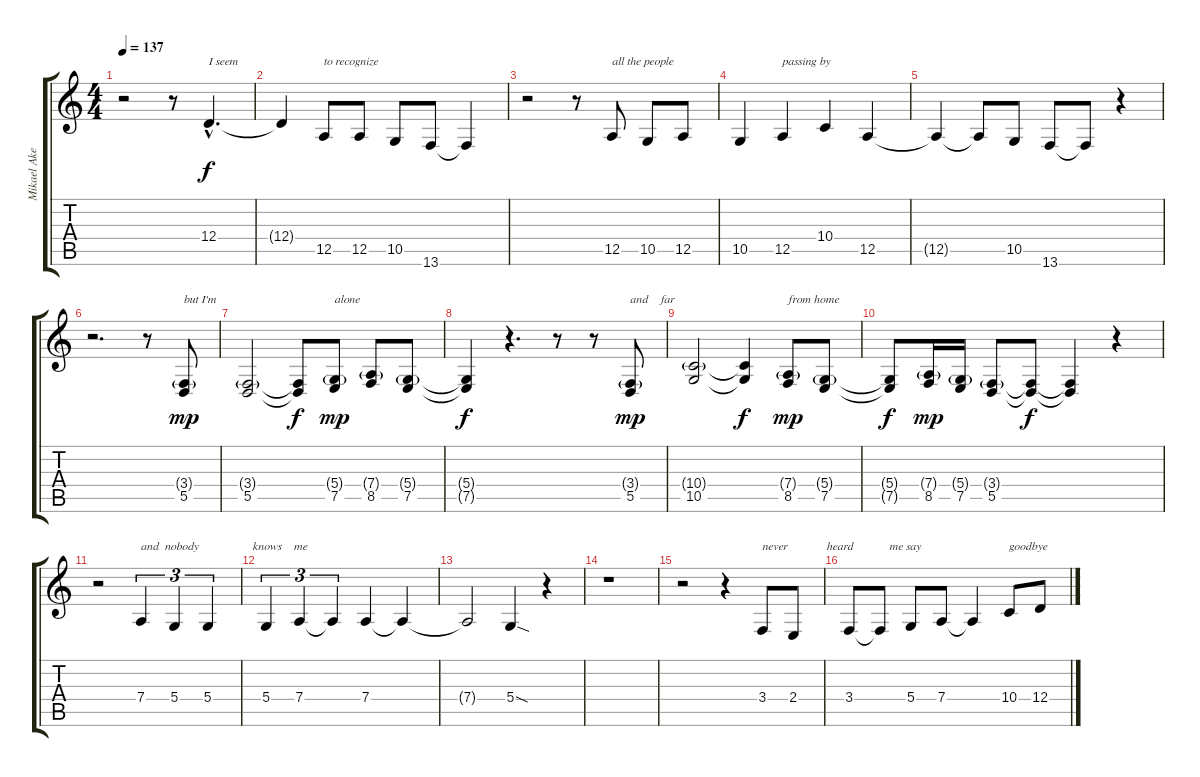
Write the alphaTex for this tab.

\track ("Mikael Akerfeldt (vocal)" "Mikael Ake") {instrument harmonica}
\staff {score tabs}
\tuning (E4 B3 G3 D3 A2 E2) {hide}
\ts (4 4)
\tempo 137
\clef g2
\ks c
r.2{dy f} r.8 12.4{hac}.4{d txt "I seem"} |
12.4{t}.4 12.5.8{txt "to recognize"} 12.5.8 10.5.8 13.6.8 13.6{t}.4 |
r.2 r.8 12.5.8{txt "all the people"} 10.5.8 12.5.8 |
10.5.4 12.5.4{txt "passing by"} 10.4.4 12.5.4 |
12.5{t}.4 12.5{t}.8 10.5.8 13.6.8 13.6{t}.8 r.4 |
r.2{d} r.8 (3.4{g} 5.5).8{txt "but I'm" dy mp} |
(3.4{g} 5.5).2 (3.4{t} 5.5{t}).8{dy f} (5.4{g} 7.5).8{txt "alone" dy mp} (7.4{g} 8.5).8 (5.4{g} 7.5).8 |
(5.4{t} 7.5{t}).4{dy f} r.4{d} r.8 r.8 (3.4{g} 5.5).8{txt "and    far" dy mp} |
(10.4{g} 10.5).2 (10.4{t} 10.5{t}).4{dy f} (7.4{g} 8.5).8{txt "from home" dy mp} (5.4{g} 7.5).8 |
(5.4{t} 7.5{t}).8{dy f} (7.4{g} 8.5).16{dy mp} (5.4{g} 7.5).16 (3.4{g} 5.5).8 (3.4{t} 5.5{t}).8{dy f} (3.4{t} 5.5{t}).4 r.4 |
r.2 7.4.4{tu (3 2) txt "and  nobody                  knows    me"} 5.4.4{tu (3 2)} 5.4.4{tu (3 2)} |
5.4.4{tu (3 2)} 7.4.4{tu (3 2)} 7.4{t}.4{tu (3 2)} 7.4.4 7.4{t}.4 |
7.4{t}.2 5.4{sod}.4 r.4 |
r.1 |
r.2 r.4 3.4.8{txt "never             heard            me say"} 2.4.8 |
3.4.8 3.4{t}.8 5.4.8 7.4.8 7.4{t}.4 10.4.8{txt "goodbye"} 12.4.8
